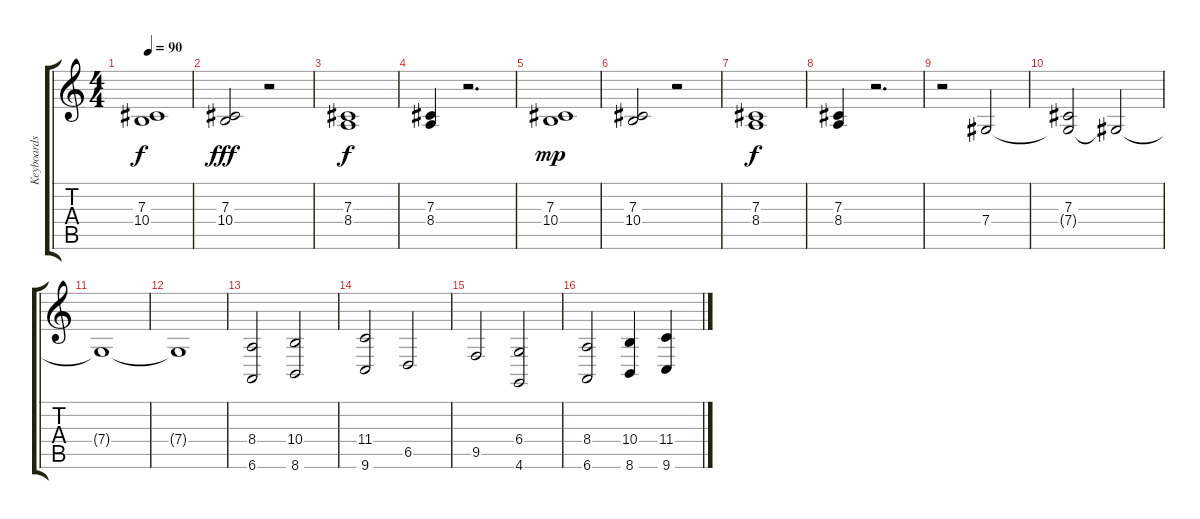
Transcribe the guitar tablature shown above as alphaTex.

\track ("Keyboards" "Keyboards") {instrument pad4choir}
\staff {score tabs}
\tuning (Eb4 Bb3 Gb3 Db3 Ab2 Eb2) {hide}
\ts (4 4)
\tempo 90
\clef g2
\ks c
(7.3 10.4).1{dy f volume 2 instrument pad4choir} |
(7.3 10.4).2{dy fff} r.2 |
(7.3 8.4).1{dy f} |
(7.3 8.4).4 r.2{d} |
(7.3 10.4).1{dy mp volume 3} |
(7.3 10.4).2 r.2 |
(7.3 8.4).1{dy f} |
(7.3 8.4).4 r.2{d} |
r.2 7.4.2 |
(7.3 7.4{t}).2 7.4{t}.2 |
7.4{t}.1 |
7.4{t}.1 |
(8.4 6.6).2 (10.4 8.6).2 |
(11.4 9.6).2 6.5.2 |
9.5.2 (6.4 4.6).2 |
(8.4 6.6).2 (10.4 8.6).4 (11.4 9.6).4
